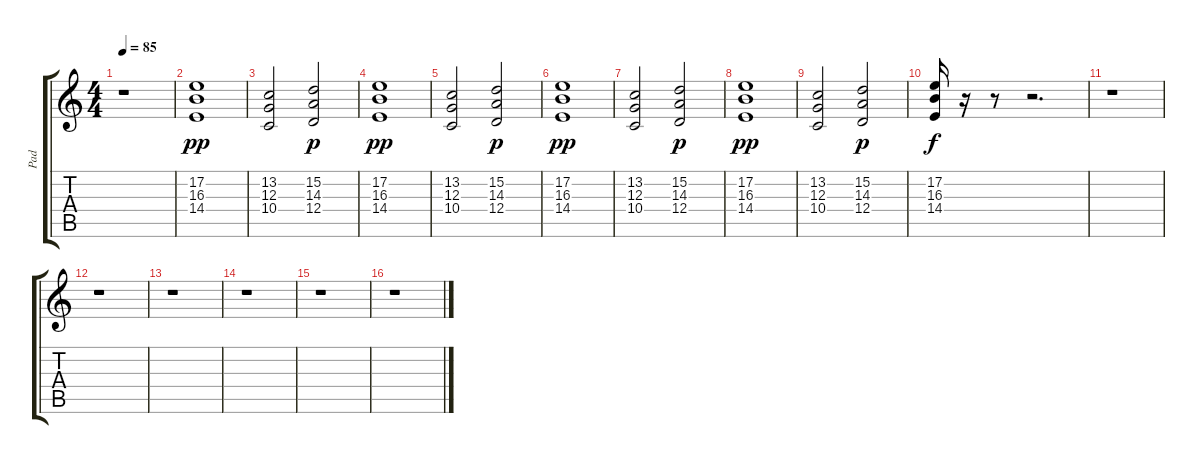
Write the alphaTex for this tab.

\track ("Pad" "Pad") {instrument pad2warm}
\staff {score tabs}
\tuning (E4 B3 G3 D3 A2 E2) {hide}
\ts (4 4)
\tempo 85
\clef g2
\ks c
r.1{dy f} |
(17.2 16.3 14.4).1{dy pp} |
(13.2 12.3 10.4).2 (15.2 14.3 12.4).2{dy p} |
(17.2 16.3 14.4).1{dy pp} |
(13.2 12.3 10.4).2 (15.2 14.3 12.4).2{dy p} |
(17.2 16.3 14.4).1{dy pp} |
(13.2 12.3 10.4).2 (15.2 14.3 12.4).2{dy p} |
(17.2 16.3 14.4).1{dy pp} |
(13.2 12.3 10.4).2 (15.2 14.3 12.4).2{dy p} |
(17.2 16.3 14.4).16{dy f} r.16 r.8 r.2{d} |
r.1 |
r.1 |
r.1 |
r.1 |
r.1 |
r.1
